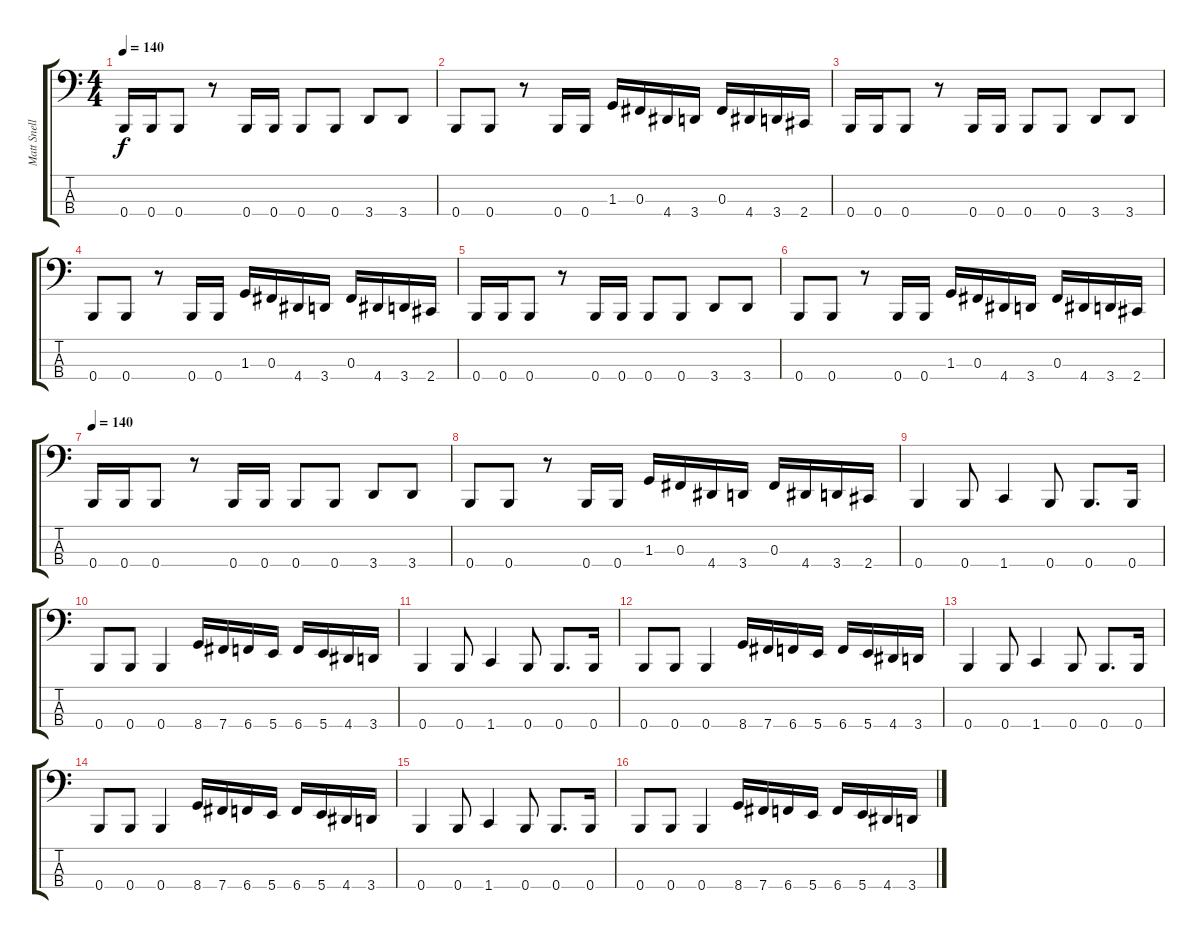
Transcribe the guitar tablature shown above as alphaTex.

\track ("Matt Snell" "Matt Snell") {instrument electricbassfinger}
\staff {score tabs}
\tuning (E2 B1 Gb1 B0) {hide}
\ts (4 4)
\tempo 140
\clef f4
\ks c
0.4.16{dy f} 0.4.16 0.4.8 r.8 0.4.16 0.4.16 0.4.8 0.4.8 3.4.8 3.4.8 |
0.4.8 0.4.8 r.8 0.4.16 0.4.16 1.3.16 0.3.16 4.4.16 3.4.16 0.3.16 4.4.16 3.4.16 2.4.16 |
0.4.16 0.4.16 0.4.8 r.8 0.4.16 0.4.16 0.4.8 0.4.8 3.4.8 3.4.8 |
0.4.8 0.4.8 r.8 0.4.16 0.4.16 1.3.16 0.3.16 4.4.16 3.4.16 0.3.16 4.4.16 3.4.16 2.4.16 |
0.4.16 0.4.16 0.4.8 r.8 0.4.16 0.4.16 0.4.8 0.4.8 3.4.8 3.4.8 |
0.4.8 0.4.8 r.8 0.4.16 0.4.16 1.3.16 0.3.16 4.4.16 3.4.16 0.3.16 4.4.16 3.4.16 2.4.16 |
\tempo 140
0.4.16 0.4.16 0.4.8 r.8 0.4.16 0.4.16 0.4.8 0.4.8 3.4.8 3.4.8 |
0.4.8 0.4.8 r.8 0.4.16 0.4.16 1.3.16 0.3.16 4.4.16 3.4.16 0.3.16 4.4.16 3.4.16 2.4.16 |
0.4.4 0.4.8 1.4.4 0.4.8 0.4.8{d} 0.4.16 |
0.4.8 0.4.8 0.4.4 8.4.16 7.4.16 6.4.16 5.4.16 6.4.16 5.4.16 4.4.16 3.4.16 |
0.4.4 0.4.8 1.4.4 0.4.8 0.4.8{d} 0.4.16 |
0.4.8 0.4.8 0.4.4 8.4.16 7.4.16 6.4.16 5.4.16 6.4.16 5.4.16 4.4.16 3.4.16 |
0.4.4 0.4.8 1.4.4 0.4.8 0.4.8{d} 0.4.16 |
0.4.8 0.4.8 0.4.4 8.4.16 7.4.16 6.4.16 5.4.16 6.4.16 5.4.16 4.4.16 3.4.16 |
0.4.4 0.4.8 1.4.4 0.4.8 0.4.8{d} 0.4.16 |
0.4.8 0.4.8 0.4.4 8.4.16 7.4.16 6.4.16 5.4.16 6.4.16 5.4.16 4.4.16 3.4.16
